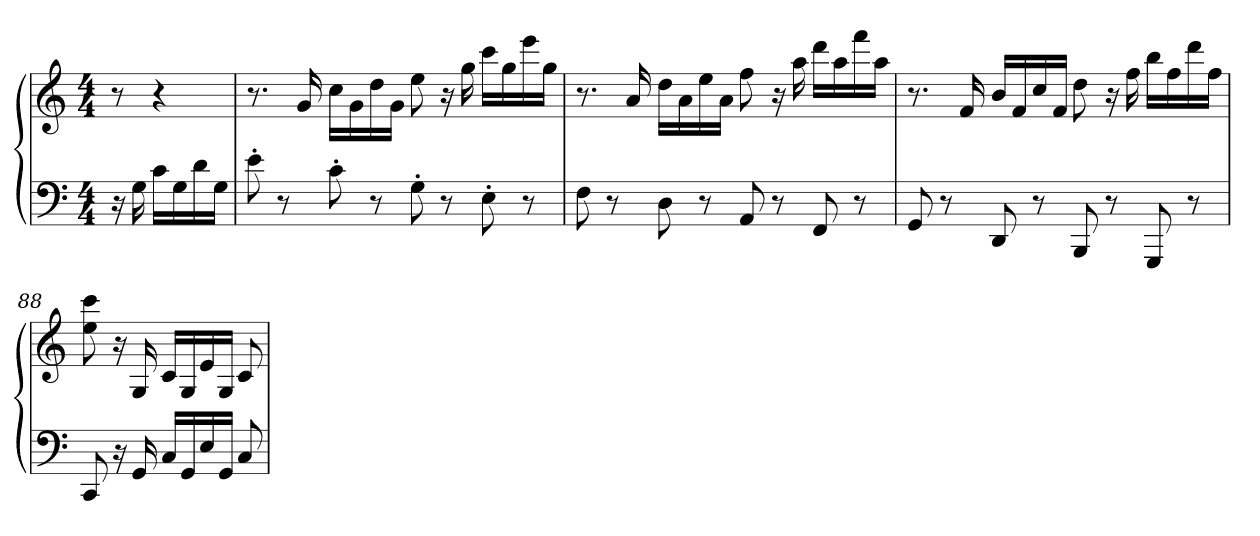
**kern	**kern
*part1	*part1
*staff2	*staff1
*clefF4	*clefG2
*k[]	*k[]
*C:	*C:
*M4/4	*M4/4
=	=
16r	8r
16G	.
16cLL	4r
16G	.
16d	.
16GJJ	.
=85	=85
8e'	8.r
8r	.
.	16g
8c'	16ccLL
.	16g
8r	16dd
.	16gJJ
8G'	8ee
8r	16r
.	16gg
8E'	16cccLL
.	16gg
8r	16eee
.	16ggJJ
=86	=86
8F	8.r
8r	.
.	16a
8D	16ddLL
.	16a
8r	16ee
.	16aJJ
8AA	8ff
8r	16r
.	16aa
8FF	16dddLL
.	16aa
8r	16fff
.	16aaJJ
=87	=87
8GG	8.r
8r	.
.	16f
8DD	16bLL
.	16f
8r	16cc
.	16fJJ
8BBB	8dd
8r	16r
.	16ff
8GGG	16bbLL
.	16ff
8r	16ddd
.	16ffJJ
=88	=88
8CC	8ee 8ccc
16r	16r
16GG	16G
16CLL	16cLL
16GG	16G
16E	16e
16GGJJ	16GJJ
8C	8c
=	=
*-	*-
